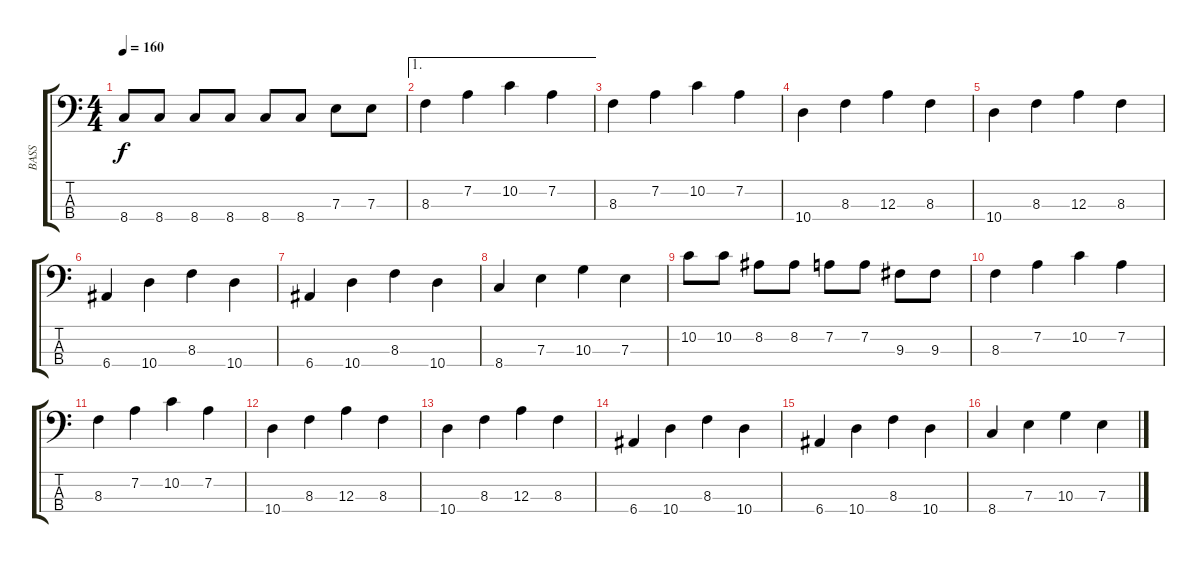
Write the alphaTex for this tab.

\track ("BASS" "BASS") {instrument electricbassfinger}
\staff {score tabs}
\tuning (G2 D2 A1 E1) {hide}
\ts (4 4)
\tempo 160
\clef f4
\ks c
8.4.8{dy f} 8.4.8 8.4.8 8.4.8 8.4.8 8.4.8 7.3.8 7.3.8 |
\ae 1
8.3.4 7.2.4 10.2.4 7.2.4 |
8.3.4 7.2.4 10.2.4 7.2.4 |
10.4.4 8.3.4 12.3.4 8.3.4 |
10.4.4 8.3.4 12.3.4 8.3.4 |
6.4.4 10.4.4 8.3.4 10.4.4 |
6.4.4 10.4.4 8.3.4 10.4.4 |
8.4.4 7.3.4 10.3.4 7.3.4 |
10.2.8 10.2.8 8.2.8 8.2.8 7.2.8 7.2.8 9.3.8 9.3.8 |
8.3.4 7.2.4 10.2.4 7.2.4 |
8.3.4 7.2.4 10.2.4 7.2.4 |
10.4.4 8.3.4 12.3.4 8.3.4 |
10.4.4 8.3.4 12.3.4 8.3.4 |
6.4.4 10.4.4 8.3.4 10.4.4 |
6.4.4 10.4.4 8.3.4 10.4.4 |
8.4.4 7.3.4 10.3.4 7.3.4
